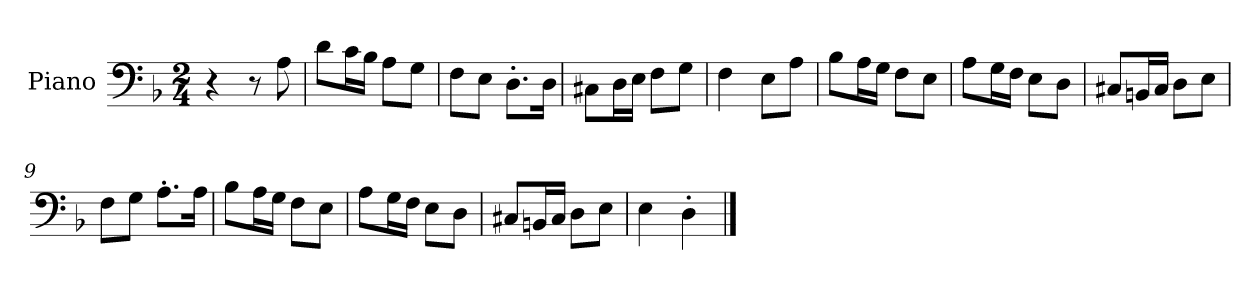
**kern
*part1
*staff1
*I"Piano
*I'Pno.
*clefF4
*k[b-]
*M2/4
*MM120
=1
4r
8r
8A\
=2
8d\L
16c\L
16B-\JJ
8A\L
8G\J
=3
8F\L
8E\J
8.D'\L
16D\Jk
=4
8C#X\L
16D\L
16E\JJ
8F\L
8G\J
=5
4F\
8E\L
8A\J
=6
8B-\L
16A\L
16G\JJ
8F\L
8E\J
=7
8A\L
16G\L
16F\JJ
8E\L
8D\J
=8
8C#X/L
16BBn/L
16C#/JJ
8D\L
8E\J
=9
8F\L
8G\J
8.A'\L
16A\Jk
!!LO:LB:g=z
=10
8B-\L
16A\L
16G\JJ
8F\L
8E\J
=11
8A\L
16G\L
16F\JJ
8E\L
8D\J
=12
8C#X/L
16BBn/L
16C#/JJ
8D\L
8E\J
=13
4E\
4D'\
==
*-
